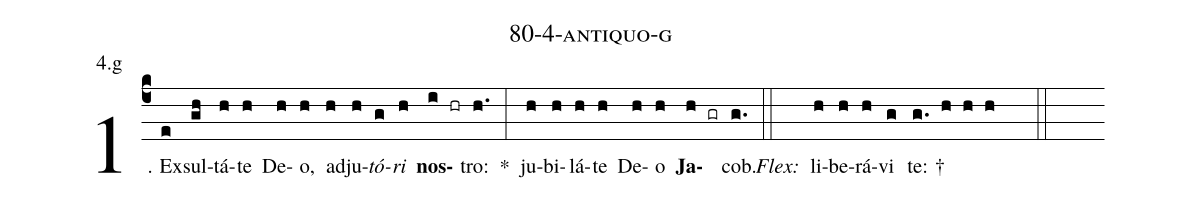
name: 80-4-antiquo-g;
annotation: 4.g;
%%
(c4)1. Ex(e)sul(gh)tá(h)te(h) De(h)o,(h) ad(h)ju(h)<i>tó</i>(g)<i>ri</i>(h) <b>nos</b>(i hr)tro:(h.) *(:) ju(h)bi(h)lá(h)te(h) De(h)o(h) <b>Ja</b>(h gr)cob.(g.) (::)
<i>Flex:</i>()  li(h)be(h)rá(h)vi(g) te: †(g. h h h  ::)
